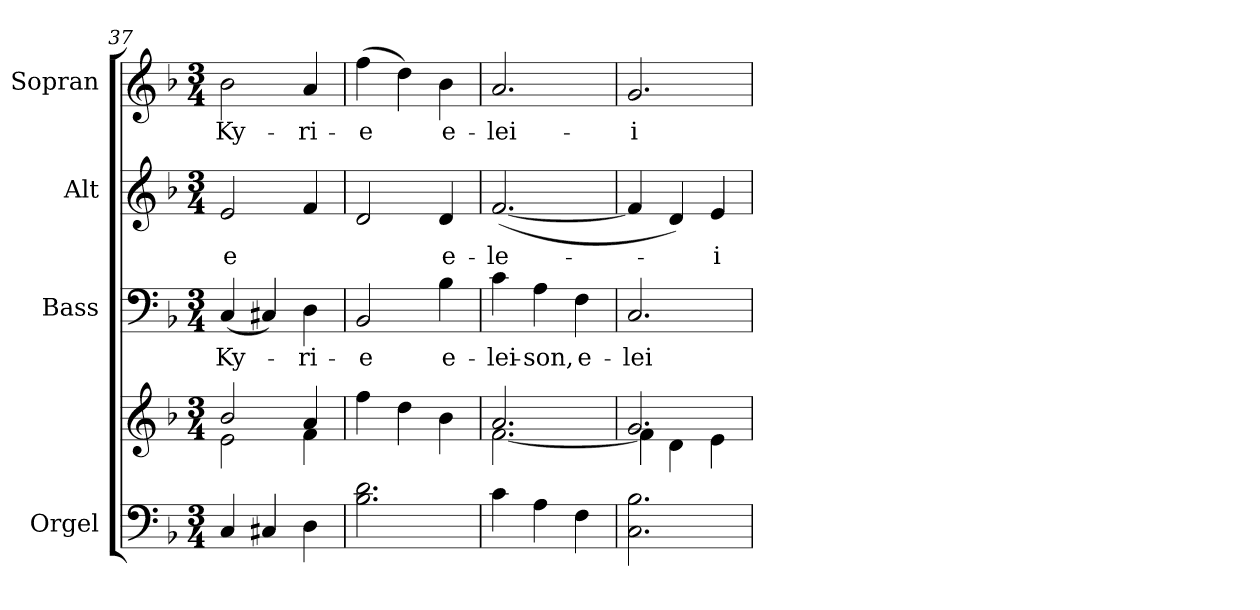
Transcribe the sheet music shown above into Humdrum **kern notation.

**kern	**kern	**kern	**text	**kern	**text	**kern	**text
*part4	*part4	*part3	*part3	*part2	*part2	*part1	*part1
*staff5	*staff4	*staff3	*staff3	*staff2	*staff2	*staff1	*staff1
*I"Orgel	*	*I"Bass	*	*I"Alt	*	*I"Sopran	*
*I'Org.	*	*I'B.	*	*I'A.	*	*I'S.	*
*clefF4	*clefG2	*clefF4	*	*clefG2	*	*clefG2	*
*k[b-]	*k[b-]	*k[b-]	*	*k[b-]	*	*k[b-]	*
*F:	*F:	*F:	*	*F:	*	*F:	*
*M3/4	*M3/4	*M3/4	*	*M3/4	*	*M3/4	*
=37	=37	=37	=37	=37	=37	=37	=37
*	*^	*	*	*	*	*	*
!	!	!	!	!LO:LY:b	!	!LO:LY:b	!	!LO:LY:b
4C/	2b-/	2e\	(<4C/	Ky-	2e/	-e	2b-\	Ky-
4C#X/	.	.	4C#X/)	.	.	.	.	.
!	!	!	!	!LO:LY:b	!	!	!	!LO:LY:b
4D\	4a/	4f\	4D\	-ri-	4f/	.	4a/	-ri-
=38	=38	=38	=38	=38	=38	=38	=38	=38
!	!	!	!	!LO:LY:b	!	!	!	!LO:LY:b
*	*v	*v	*	*	*	*	*	*
2.B-\ 2.d\	4ff\	2BB-/	-e	2d/	.	(>4ff\	-e
.	4dd\	.	.	.	.	4dd\)	.
!	!	!	!LO:LY:b	!	!LO:LY:b	!	!LO:LY:b
.	4b-\	4B-\	e-	4d/	e-	4b-\	e-
=39	=39	=39	=39	=39	=39	=39	=39
*	*^	*	*	*	*	*	*
!	!	!	!	!LO:LY:b	!	!LO:LY:b	!	!LO:LY:b
4c\	2.a/	[<2.f\	4c\	-lei-	(<[2.f/	-le-	2.a/	-lei-
!	!	!	!	!LO:LY:b	!	!	!	!
4A\	.	.	4A\	-son,	.	.	.	.
!	!	!	!	!LO:LY:b	!	!	!	!
4F\	.	.	4F\	e-	.	.	.	.
=40	=40	=40	=40	=40	=40	=40	=40	=40
!	!	!	!	!LO:LY:b	!	!	!	!LO:LY:b
2.C\ 2.B-\	2.g/	4f\]	2.C/	-lei-	4f/]	.	2.g/	-i-
.	.	4d\	.	.	4d/)	.	.	.
!	!	!	!	!	!	!LO:LY:b	!	!
.	.	4e\	.	.	4e/	-i-	.	.
*	*v	*v	*	*	*	*	*	*
=	=	=	=	=	=	=	=
*-	*-	*-	*-	*-	*-	*-	*-
